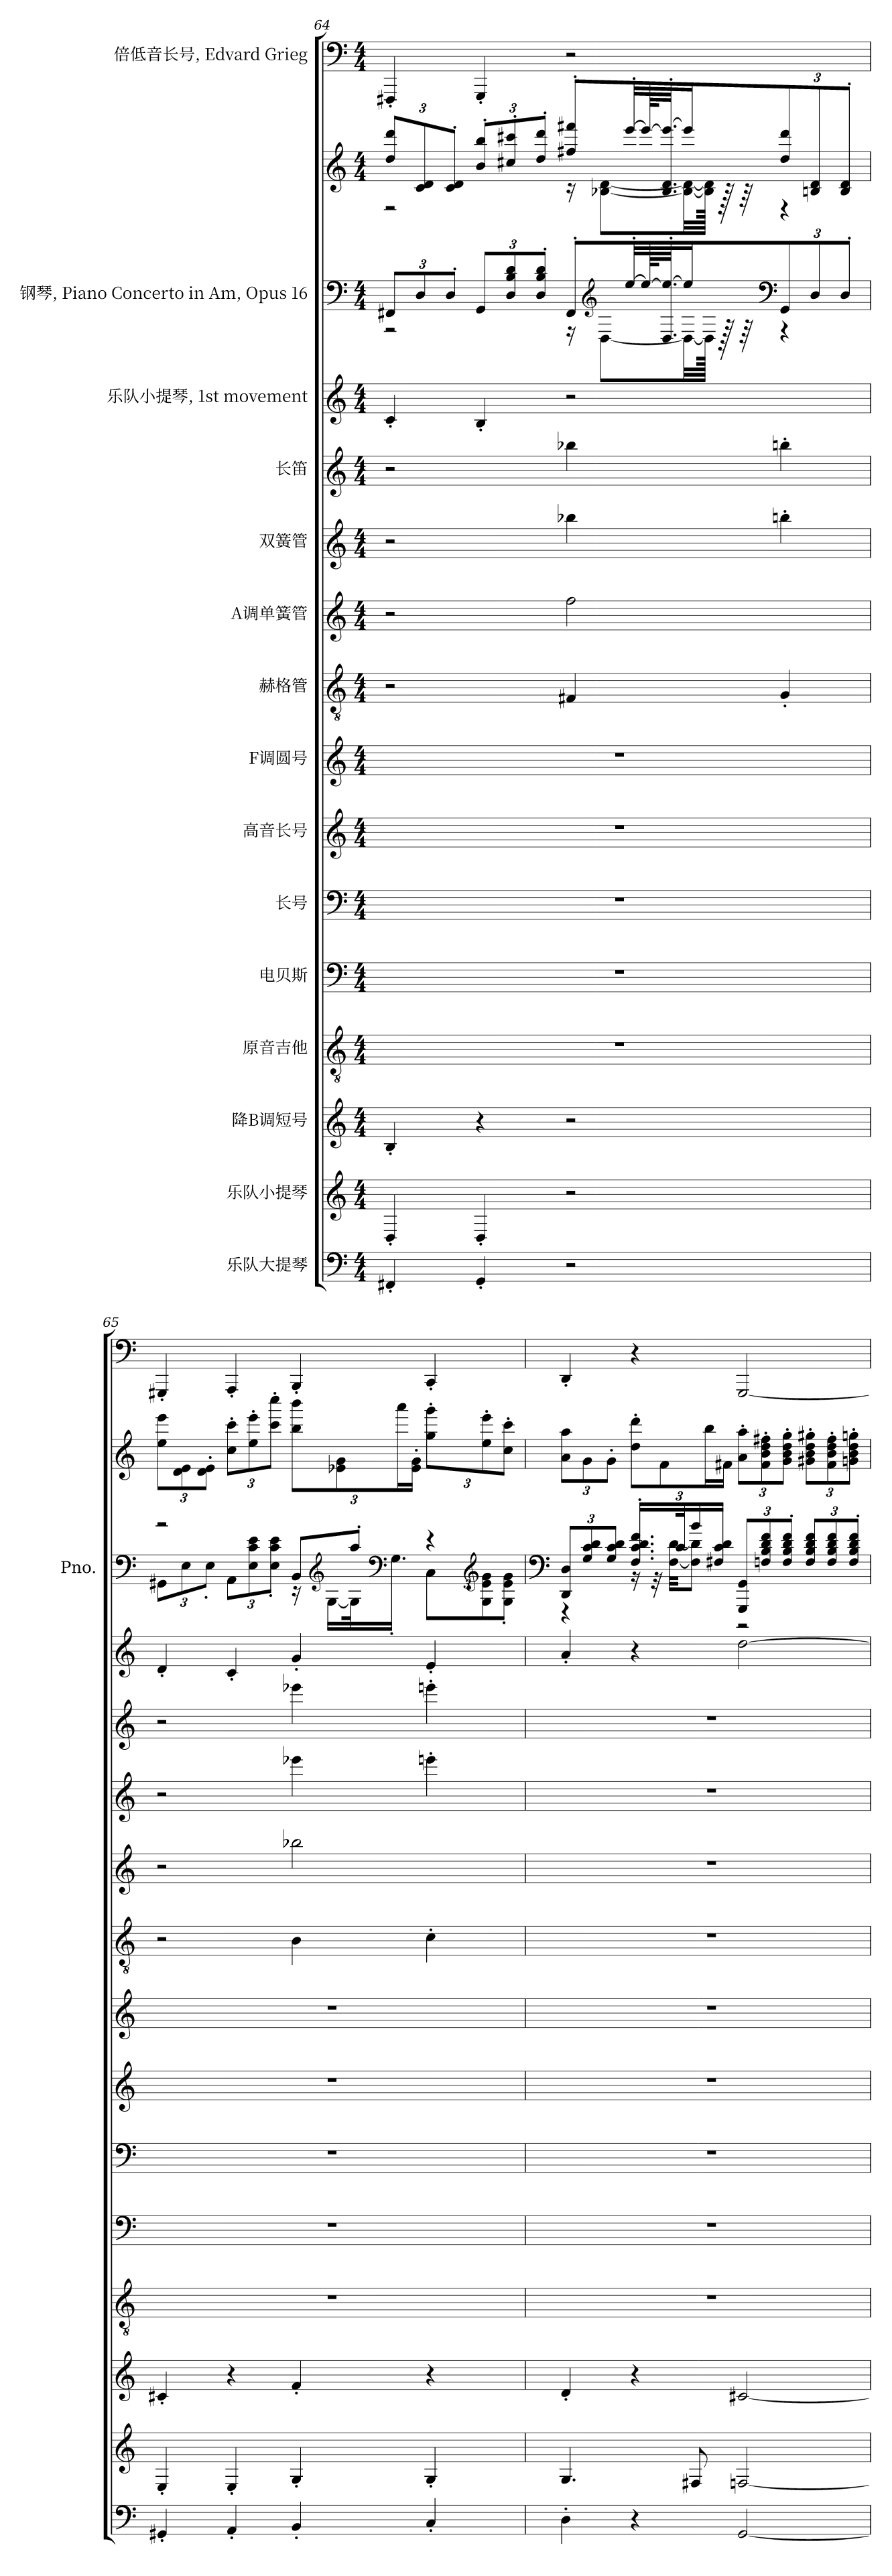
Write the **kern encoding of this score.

**kern	**kern	**kern	**kern	**kern	**kern	**kern	**kern	**kern	**kern	**kern	**kern	**kern	**kern	**kern	**kern
*part15	*part14	*part13	*part12	*part11	*part10	*part9	*part8	*part7	*part6	*part5	*part4	*part3	*part2	*part2	*part1
*staff16	*staff15	*staff14	*staff13	*staff12	*staff11	*staff10	*staff9	*staff8	*staff7	*staff6	*staff5	*staff4	*staff3	*staff2	*staff1
*I"乐队大提琴	*I"乐队小提琴	*I"降B调短号	*I"原音吉他	*I"电贝斯	*I"长号	*I"高音长号	*I"F调圆号	*I"赫格管	*I"A调单簧管	*I"双簧管	*I"长笛	*I"乐队小提琴, 1st movement	*I"钢琴,   Piano Concerto in Am, Opus 16	*	*I"倍低音长号, Edvard Grieg
*	*	*	*	*	*	*	*	*	*	*	*	*	*I'Pno.	*	*
!!LO:PB:g=z
*clefF4	*clefG2	*clefG2	*clefGv2	*clefF4	*clefF4	*clefG2	*clefG2	*clefGv2	*clefG2	*clefG2	*clefG2	*clefG2	*clefF4	*clefG2	*clefF4
*	*	*ITrd1c2	*	*ITrd7c12	*	*	*ITrd4c7	*	*ITrd2c3	*	*	*	*	*	*
*k[]	*k[]	*k[b-e-]	*k[]	*k[]	*k[]	*k[]	*k[b-]	*k[]	*k[f#c#g#]	*k[]	*k[]	*k[]	*k[]	*k[]	*k[]
*M4/4	*M4/4	*M4/4	*M4/4	*M4/4	*M4/4	*M4/4	*M4/4	*M4/4	*M4/4	*M4/4	*M4/4	*M4/4	*M4/4	*M4/4	*M4/4
*	*	*	*	*	*	*	*	*	*	*	*	*	*Xbrackettup	*Xbrackettup	*
=64	=64	=64	=64	=64	=64	=64	=64	=64	=64	=64	=64	=64	=64	=64	=64
*	*	*	*	*	*	*	*	*	*	*	*	*	*^	*^	*
4FF#X'/	4D'/	4A'/	1r	1r	1r	1r	1r	2r	2r	2r	2r	4c'/	12FF#X/L	2r	12dd/ 12ddd/L	2r	4FFF#X'/
.	.	.	.	.	.	.	.	.	.	.	.	.	12D/	.	12c/ 12d/	.	.
.	.	.	.	.	.	.	.	.	.	.	.	.	12D'/J	.	12c/' 12d/'J	.	.
4GG'/	4D'/	4r	.	.	.	.	.	.	.	.	.	4B'/	12GG/L	.	12b/' 12bb/'L	.	4GGG'/
.	.	.	.	.	.	.	.	.	.	.	.	.	12D/ 12B/ 12d/	.	12cc#X/' 12ccc#X/'	.	.
.	.	.	.	.	.	.	.	.	.	.	.	.	12D/' 12B/' 12d/'J	.	12dd/' 12ddd/'J	.	.
2r	2r	2r	.	.	.	.	.	4F#X/	2dd\	4bb-X\	4bb-X\	2r	8FF#'/L	16r	8ff#X/' 8fff#X/'L	16r	2r
*	*	*	*	*	*	*	*	*	*	*	*	*	*clefG2	*	*	*	*
.	.	.	.	.	.	.	.	.	.	.	.	.	.	[8D\L	.	[8B-X\ [8d\L	.
.	.	.	.	.	.	.	.	.	.	.	.	.	[32ee'/LL	.	[32eee'/LL	.	.
.	.	.	.	.	.	.	.	.	.	.	.	.	128ee/KL_	.	128eee/KL_	.	.
.	.	.	.	.	.	.	.	.	.	.	.	.	64.D/' 64.ee/_'JJ	.	64.B-/' 64.d/' 64.eee/_'JJ	.	.
.	.	.	.	.	.	.	.	.	.	.	.	.	16ee/J]	32D\LL_	16eee/J]	32B-\_ 32d\_LL	.
.	.	.	.	.	.	.	.	.	.	.	.	.	.	128D\JJJkk]	.	128B-\] 128d\]JJJkk	.
.	.	.	.	.	.	.	.	.	.	.	.	.	.	128r	.	128r	.
.	.	.	.	.	.	.	.	.	.	.	.	.	.	64r	.	64r	.
*	*	*	*	*	*	*	*	*	*	*	*	*	*clefF4	*	*	*	*
.	.	.	.	.	.	.	.	4G'/	.	4bbn'\	4bbn'\	.	12GG/	4r	12dd/ 12ddd/	4r	.
.	.	.	.	.	.	.	.	.	.	.	.	.	12D/	.	12Bn/ 12d/	.	.
.	.	.	.	.	.	.	.	.	.	.	.	.	12D'/J	.	12B/' 12d/'J	.	.
*	*	*	*	*	*	*	*	*	*	*	*	*	*	*	*v	*v	*
!!LO:PB:g=z
=65	=65	=65	=65	=65	=65	=65	=65	=65	=65	=65	=65	=65	=65	=65	=65	=65
4GG#X'/	4E'/	4Bn'/	1r	1r	1r	1r	1r	2r	2r	2r	2r	4d'/	2r	12GG#X\L	12ee\ 12eee\L	4GGG#X'/
.	.	.	.	.	.	.	.	.	.	.	.	.	.	12E\	12d\ 12e\	.
.	.	.	.	.	.	.	.	.	.	.	.	.	.	12E'\J	12d\' 12e\'J	.
4AA'/	4E'/	4r	.	.	.	.	.	.	.	.	.	4c'/	.	12AA\L	12cc\' 12ccc\'L	4AAA'/
.	.	.	.	.	.	.	.	.	.	.	.	.	.	12E\ 12c\ 12e\	12ee\' 12eee\'	.
.	.	.	.	.	.	.	.	.	.	.	.	.	.	12E\' 12c\' 12e\'J	12ccc\' 12cccc\'J	.
4BB'/	4G'/	4e-'/	.	.	.	.	.	4B\	2ggn\	4eee-X\	4eee-X\	4g'/	8BB/L	16r	12bb\ 12bbb\L	4BBB'/
*	*	*	*	*	*	*	*	*	*	*	*	*	*clefG2	*	*	*
.	.	.	.	.	.	.	.	.	.	.	.	.	.	[16G\LL	.	.
.	.	.	.	.	.	.	.	.	.	.	.	.	.	.	12e-X\ 12g\	.
.	.	.	.	.	.	.	.	.	.	.	.	.	8aa'/J	32G\K]	.	.
*	*	*	*	*	*	*	*	*	*	*	*	*	*clefF4	*	*	*
.	.	.	.	.	.	.	.	.	.	.	.	.	.	16.G'\JJ	.	.
.	.	.	.	.	.	.	.	.	.	.	.	.	.	.	24aaa\L	.
.	.	.	.	.	.	.	.	.	.	.	.	.	.	.	24e-\' 24g\'JJ	.
4C'/	4G'/	4r	.	.	.	.	.	4c'\	.	4eeen'\	4eeen'\	4e'/	4r	12C\L	12gg\' 12ggg\'L	4CC'/
*	*	*	*	*	*	*	*	*	*	*	*	*	*clefG2	*	*	*
.	.	.	.	.	.	.	.	.	.	.	.	.	.	12G\ 12e\ 12g\	12ee\' 12eee\'	.
.	.	.	.	.	.	.	.	.	.	.	.	.	.	12G\' 12e\' 12g\'J	12cc\' 12ccc\'J	.
!!LO:PB:g=z
=66	=66	=66	=66	=66	=66	=66	=66	=66	=66	=66	=66	=66	=66	=66	=66	=66
*	*	*	*	*	*	*	*	*	*	*	*	*	*clefF4	*	*	*
4D'\	4.G/	4c'/	1r	1r	1r	1r	1r	1r	1r	1r	1r	4a'/	12DD/ 12D/L	4r	12a\ 12aa\L	4DD'/
.	.	.	.	.	.	.	.	.	.	.	.	.	12G/ 12c/ 12d/	.	12g\	.
.	.	.	.	.	.	.	.	.	.	.	.	.	12G/ 12c/ 12d/J	.	12g'\J	.
4r	.	4r	.	.	.	.	.	.	.	.	.	4r	16.F/' 16.c/' 16.d/' 16.f/'LL	16r	12dd\' 12ddd\'L	4r
.	.	.	.	.	.	.	.	.	.	.	.	.	.	32r	.	.
.	.	.	.	.	.	.	.	.	.	.	.	.	.	.	12f\	.
.	.	.	.	.	.	.	.	.	.	.	.	.	32c/K	[32F\ [32d\KKL	.	.
.	8F#X/	.	.	.	.	.	.	.	.	.	.	.	16b/	8F\] 8d\]J	.	.
.	.	.	.	.	.	.	.	.	.	.	.	.	.	.	24bb\L	.
.	.	.	.	.	.	.	.	.	.	.	.	.	16F#X/ 16c/ 16d/JJ	.	.	.
.	.	.	.	.	.	.	.	.	.	.	.	.	.	.	24f#X\JJ	.
[2GG/	[2Fn/	[2Bn/	.	.	.	.	.	.	.	.	.	[2dd\	12GGG/ 12GG/L	2r	12a\' 12aa\'L	[2GGG/
.	.	.	.	.	.	.	.	.	.	.	.	.	12Fn/ 12B/ 12d/ 12f/	.	12f#\' 12b\' 12dd\' 12ff#X\'	.
.	.	.	.	.	.	.	.	.	.	.	.	.	12F/' 12B/' 12d/' 12f/'J	.	12g\' 12b\' 12dd\' 12gg\'J	.
.	.	.	.	.	.	.	.	.	.	.	.	.	12F/ 12B/ 12d/ 12f/L	.	12g#X\' 12b\' 12dd\' 12gg#X\'L	.
.	.	.	.	.	.	.	.	.	.	.	.	.	12F/ 12B/ 12d/ 12f/	.	12f#\' 12b\' 12dd\' 12ff#\'	.
.	.	.	.	.	.	.	.	.	.	.	.	.	12F/' 12B/' 12d/' 12f/'J	.	12gn\' 12b\' 12dd\' 12ggn\'J	.
*	*	*	*	*	*	*	*	*	*	*	*	*	*v	*v	*	*
=	=	=	=	=	=	=	=	=	=	=	=	=	=	=	=
*-	*-	*-	*-	*-	*-	*-	*-	*-	*-	*-	*-	*-	*-	*-	*-
